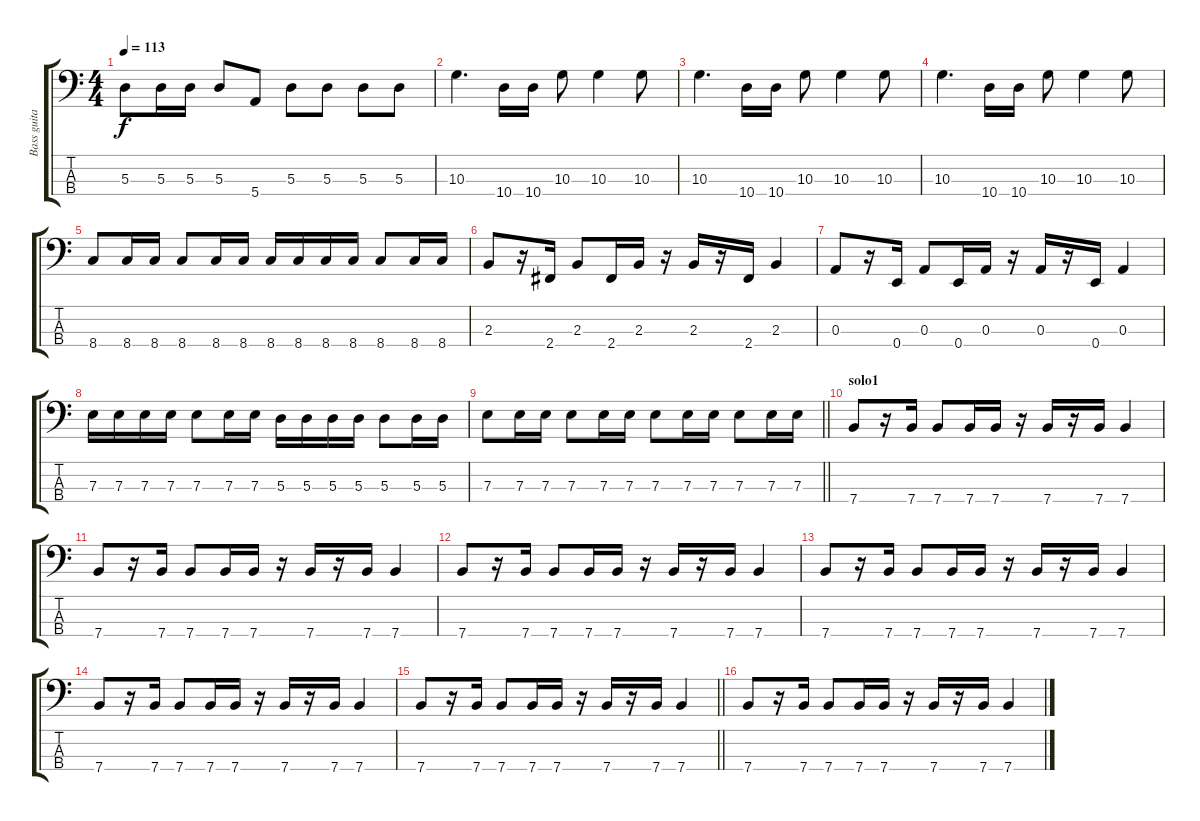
\track ("Bass guitar" "Bass guita") {instrument electricbassfinger}
\staff {score tabs}
\tuning (G2 D2 A1 E1) {hide}
\ts (4 4)
\tempo 113
\clef f4
\ks c
5.3.8{dy f} 5.3.16 5.3.16 5.3.8 5.4.8 5.3.8 5.3.8 5.3.8 5.3.8 |
10.3.4{d} 10.4.16 10.4.16 10.3.8 10.3.4 10.3.8 |
10.3.4{d} 10.4.16 10.4.16 10.3.8 10.3.4 10.3.8 |
10.3.4{d} 10.4.16 10.4.16 10.3.8 10.3.4 10.3.8 |
8.4.8 8.4.16 8.4.16 8.4.8 8.4.16 8.4.16 8.4.16 8.4.16 8.4.16 8.4.16 8.4.8 8.4.16 8.4.16 |
2.3.8 r.16 2.4.16 2.3.8 2.4.16 2.3.16 r.16 2.3.16 r.16 2.4.16 2.3.4 |
0.3.8 r.16 0.4.16 0.3.8 0.4.16 0.3.16 r.16 0.3.16 r.16 0.4.16 0.3.4 |
7.3.16 7.3.16 7.3.16 7.3.16 7.3.8 7.3.16 7.3.16 5.3.16 5.3.16 5.3.16 5.3.16 5.3.8 5.3.16 5.3.16 |
\barLineRight lightlight
7.3.8 7.3.16 7.3.16 7.3.8 7.3.16 7.3.16 7.3.8 7.3.16 7.3.16 7.3.8 7.3.16 7.3.16 |
\section ("" "solo1")
7.4.8 r.16 7.4.16 7.4.8 7.4.16 7.4.16 r.16 7.4.16 r.16 7.4.16 7.4.4 |
7.4.8 r.16 7.4.16 7.4.8 7.4.16 7.4.16 r.16 7.4.16 r.16 7.4.16 7.4.4 |
7.4.8 r.16 7.4.16 7.4.8 7.4.16 7.4.16 r.16 7.4.16 r.16 7.4.16 7.4.4 |
7.4.8 r.16 7.4.16 7.4.8 7.4.16 7.4.16 r.16 7.4.16 r.16 7.4.16 7.4.4 |
7.4.8 r.16 7.4.16 7.4.8 7.4.16 7.4.16 r.16 7.4.16 r.16 7.4.16 7.4.4 |
\barLineRight lightlight
7.4.8 r.16 7.4.16 7.4.8 7.4.16 7.4.16 r.16 7.4.16 r.16 7.4.16 7.4.4 |
7.4.8 r.16 7.4.16 7.4.8 7.4.16 7.4.16 r.16 7.4.16 r.16 7.4.16 7.4.4
